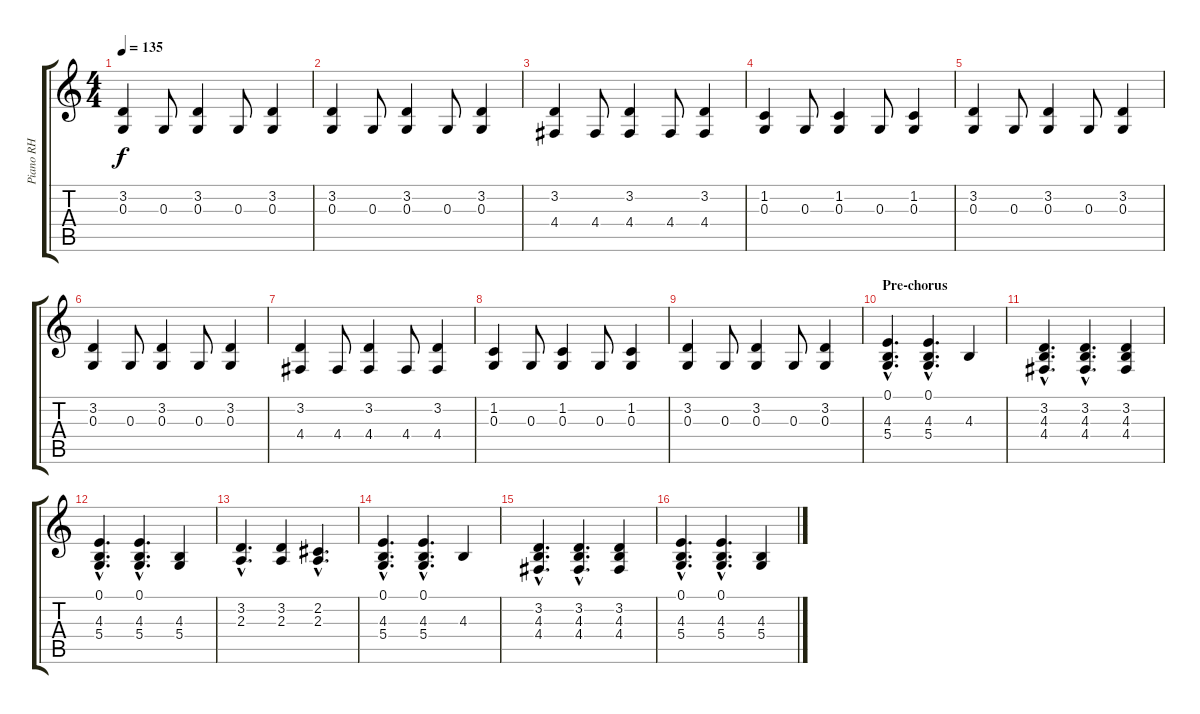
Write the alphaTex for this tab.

\track ("Piano RH" "Piano RH") {instrument acousticgrandpiano}
\staff {score tabs}
\tuning (E4 B3 G3 D3 A2 E2) {hide}
\ts (4 4)
\tempo 135
\clef g2
\ks c
(3.2 0.3).4{dy f} 0.3.8 (3.2 0.3).4 0.3.8 (3.2 0.3).4 |
(3.2 0.3).4 0.3.8 (3.2 0.3).4 0.3.8 (3.2 0.3).4 |
(3.2 4.4).4 4.4.8 (3.2 4.4).4 4.4.8 (3.2 4.4).4 |
(1.2 0.3).4 0.3.8 (1.2 0.3).4 0.3.8 (1.2 0.3).4 |
(3.2 0.3).4 0.3.8 (3.2 0.3).4 0.3.8 (3.2 0.3).4 |
(3.2 0.3).4 0.3.8 (3.2 0.3).4 0.3.8 (3.2 0.3).4 |
(3.2 4.4).4 4.4.8 (3.2 4.4).4 4.4.8 (3.2 4.4).4 |
(1.2 0.3).4 0.3.8 (1.2 0.3).4 0.3.8 (1.2 0.3).4 |
(3.2 0.3).4 0.3.8 (3.2 0.3).4 0.3.8 (3.2 0.3).4 |
\section ("" "Pre-chorus")
(0.1{hac} 4.3{hac} 5.4{hac}).4{d} (0.1{hac} 4.3{hac} 5.4{hac}).4{d} 4.3.4 |
(3.2{hac} 4.3{hac} 4.4{hac}).4{d} (3.2{hac} 4.3{hac} 4.4{hac}).4{d} (3.2 4.3 4.4).4 |
(0.1{hac} 4.3{hac} 5.4{hac}).4{d} (0.1{hac} 4.3{hac} 5.4{hac}).4{d} (4.3 5.4).4 |
(3.2{hac} 2.3{hac}).4{d} (3.2 2.3).4 (2.2{hac} 2.3{hac}).4{d} |
(0.1{hac} 4.3{hac} 5.4{hac}).4{d} (0.1{hac} 4.3{hac} 5.4{hac}).4{d} 4.3.4 |
(3.2{hac} 4.3{hac} 4.4{hac}).4{d} (3.2{hac} 4.3{hac} 4.4{hac}).4{d} (3.2 4.3 4.4).4 |
(0.1{hac} 4.3{hac} 5.4{hac}).4{d} (0.1{hac} 4.3{hac} 5.4{hac}).4{d} (4.3 5.4).4
